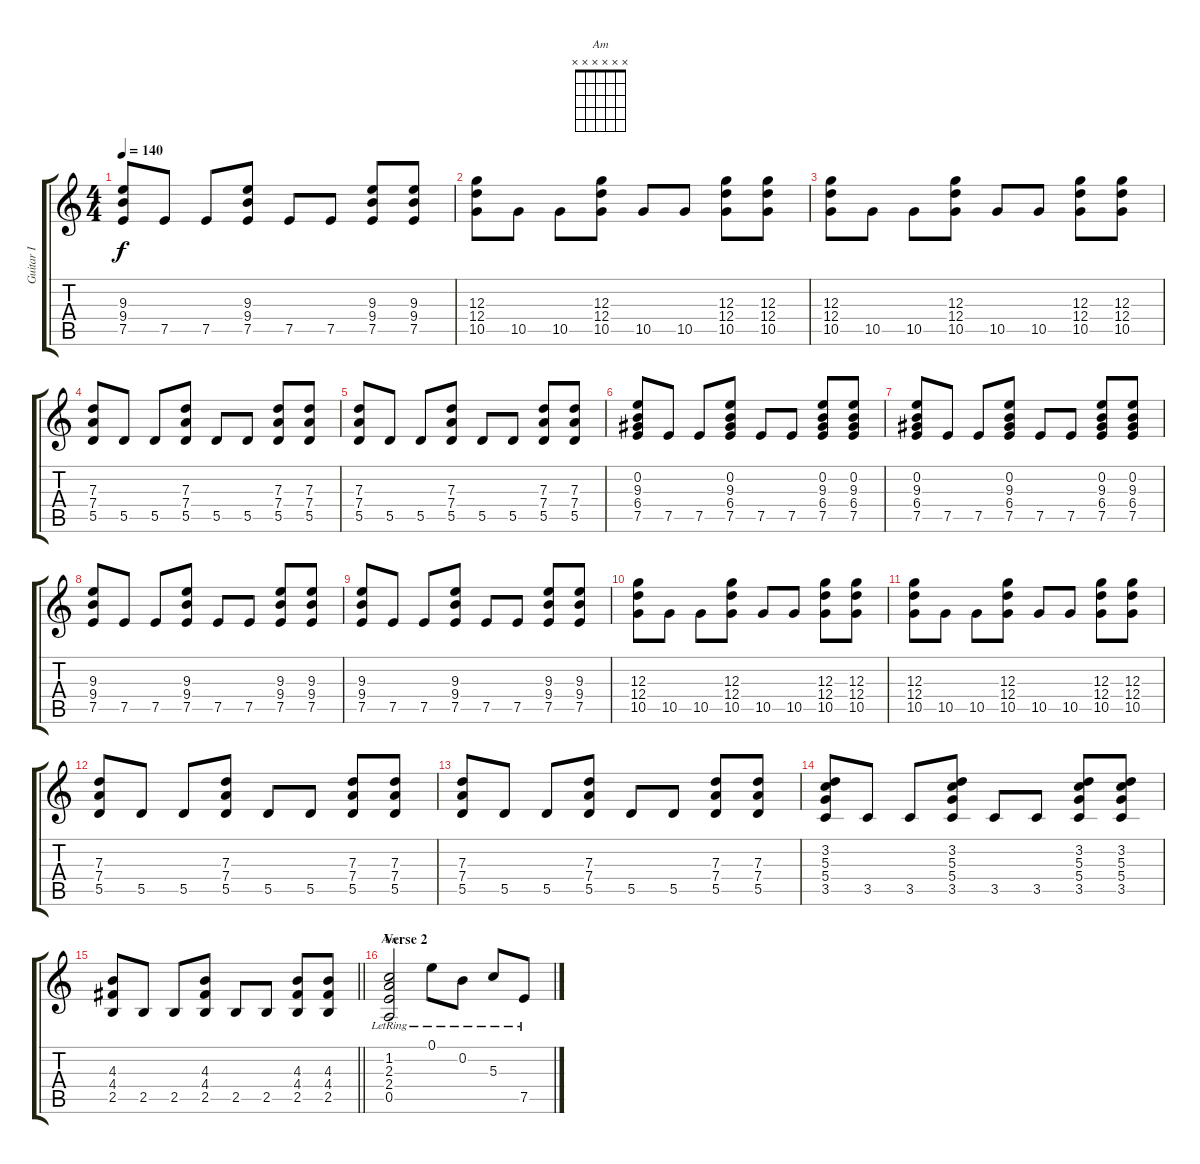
\track ("Guitar I" "Guitar I") {instrument overdrivenguitar}
\staff {score tabs}
\tuning (E4 B3 G3 D3 A2 E2) {hide}
\chord ("Am" x x x x x x)
\ts (4 4)
\tempo 140
\clef g2
\ks c
(9.3 9.4 7.5).8{dy f} 7.5.8 7.5.8 (9.3 9.4 7.5).8 7.5.8 7.5.8 (9.3 9.4 7.5).8 (9.3 9.4 7.5).8 |
(12.3 12.4 10.5).8 10.5.8 10.5.8 (12.3 12.4 10.5).8 10.5.8 10.5.8 (12.3 12.4 10.5).8 (12.3 12.4 10.5).8 |
(12.3 12.4 10.5).8 10.5.8 10.5.8 (12.3 12.4 10.5).8 10.5.8 10.5.8 (12.3 12.4 10.5).8 (12.3 12.4 10.5).8 |
(7.3 7.4 5.5).8 5.5.8 5.5.8 (7.3 7.4 5.5).8 5.5.8 5.5.8 (7.3 7.4 5.5).8 (7.3 7.4 5.5).8 |
(7.3 7.4 5.5).8 5.5.8 5.5.8 (7.3 7.4 5.5).8 5.5.8 5.5.8 (7.3 7.4 5.5).8 (7.3 7.4 5.5).8 |
(0.2 9.3 6.4 7.5).8 7.5.8 7.5.8 (0.2 9.3 6.4 7.5).8 7.5.8 7.5.8 (0.2 9.3 6.4 7.5).8 (0.2 9.3 6.4 7.5).8 |
(0.2 9.3 6.4 7.5).8 7.5.8 7.5.8 (0.2 9.3 6.4 7.5).8 7.5.8 7.5.8 (0.2 9.3 6.4 7.5).8 (0.2 9.3 6.4 7.5).8 |
(9.3 9.4 7.5).8 7.5.8 7.5.8 (9.3 9.4 7.5).8 7.5.8 7.5.8 (9.3 9.4 7.5).8 (9.3 9.4 7.5).8 |
(9.3 9.4 7.5).8 7.5.8 7.5.8 (9.3 9.4 7.5).8 7.5.8 7.5.8 (9.3 9.4 7.5).8 (9.3 9.4 7.5).8 |
(12.3 12.4 10.5).8 10.5.8 10.5.8 (12.3 12.4 10.5).8 10.5.8 10.5.8 (12.3 12.4 10.5).8 (12.3 12.4 10.5).8 |
(12.3 12.4 10.5).8 10.5.8 10.5.8 (12.3 12.4 10.5).8 10.5.8 10.5.8 (12.3 12.4 10.5).8 (12.3 12.4 10.5).8 |
(7.3 7.4 5.5).8 5.5.8 5.5.8 (7.3 7.4 5.5).8 5.5.8 5.5.8 (7.3 7.4 5.5).8 (7.3 7.4 5.5).8 |
(7.3 7.4 5.5).8 5.5.8 5.5.8 (7.3 7.4 5.5).8 5.5.8 5.5.8 (7.3 7.4 5.5).8 (7.3 7.4 5.5).8 |
(3.2 5.3 5.4 3.5).8 3.5.8 3.5.8 (3.2 5.3 5.4 3.5).8 3.5.8 3.5.8 (3.2 5.3 5.4 3.5).8 (3.2 5.3 5.4 3.5).8 |
\barLineRight lightlight
(4.3 4.4 2.5).8 2.5.8 2.5.8 (4.3 4.4 2.5).8 2.5.8 2.5.8 (4.3 4.4 2.5).8 (4.3 4.4 2.5).8 |
\section ("" "Verse 2")
(1.2{lr} 2.3{lr} 2.4{lr} 0.5{lr}).2{ch "Am"} 0.1{lr}.8 0.2{lr}.8 5.3{lr}.8 7.5{lr}.8
